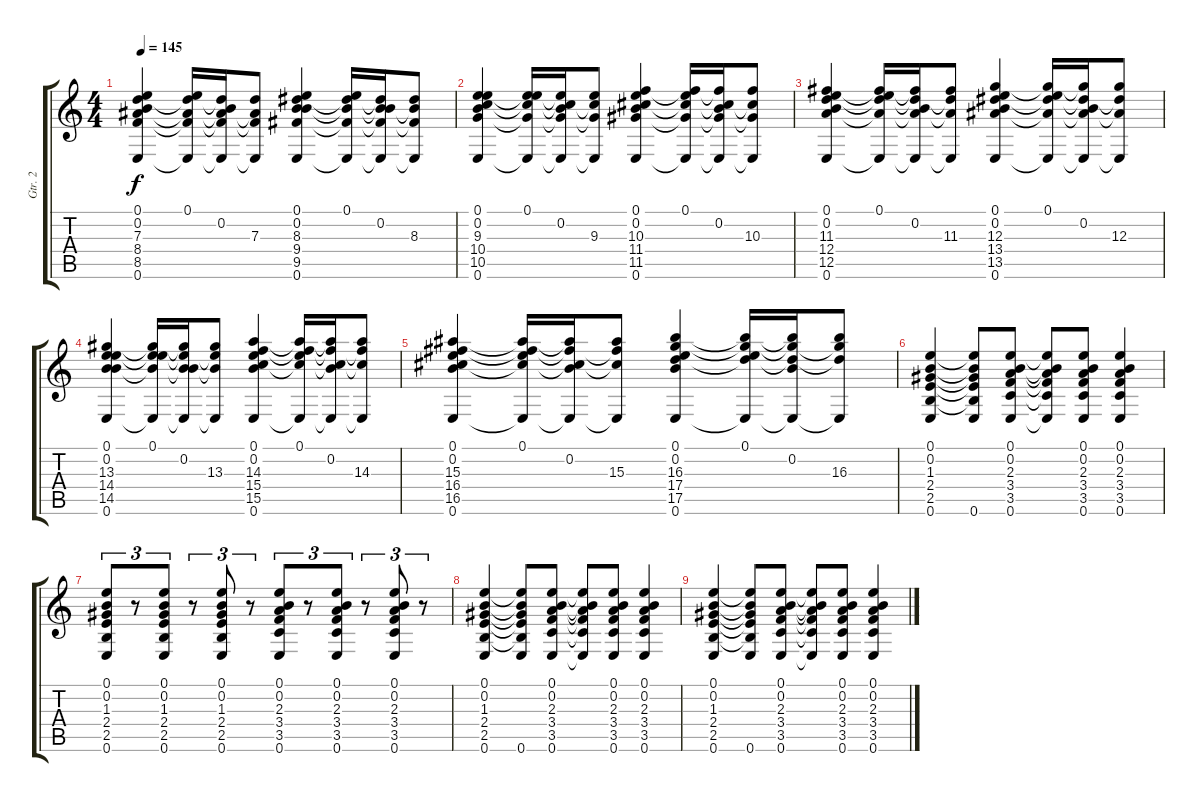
\track ("Gtr. 2" "Gtr. 2") {instrument overdrivenguitar}
\staff {score tabs}
\tuning (E4 B3 G3 D3 A2 E2) {hide}
\ts (4 4)
\tempo 145
\clef g2
\ks c
(0.1 0.2 7.3 8.4 8.5 0.6).4{dy f} (0.1 7.3{t} 8.4{t} 8.5{t} 0.6{t}).16 (0.2 7.3{t} 8.4{t} 8.5{t} 0.6{t}).16 (7.3 8.4{t} 8.5{t} 0.6{t}).8 (0.1 0.2 8.3 9.4 9.5 0.6).4 (0.1 8.3{t} 9.4{t} 9.5{t} 0.6{t}).16 (0.2 8.3{t} 9.4{t} 9.5{t} 0.6{t}).16 (8.3 9.4{t} 9.5{t} 0.6{t}).8 |
(0.1 0.2 9.3 10.4 10.5 0.6).4 (0.1 9.3{t} 10.4{t} 10.5{t} 0.6{t}).16 (0.2 9.3{t} 10.4{t} 10.5{t} 0.6{t}).16 (9.3 10.4{t} 10.5{t} 0.6{t}).8 (0.1 0.2 10.3 11.4 11.5 0.6).4 (0.1 10.3{t} 11.4{t} 11.5{t} 0.6{t}).16 (0.2 10.3{t} 11.4{t} 11.5{t} 0.6{t}).16 (10.3 11.4{t} 11.5{t} 0.6{t}).8 |
(0.1 0.2 11.3 12.4 12.5 0.6).4 (0.1 11.3{t} 12.4{t} 12.5{t} 0.6{t}).16 (0.2 11.3{t} 12.4{t} 12.5{t} 0.6{t}).16 (11.3 12.4{t} 12.5{t} 0.6{t}).8 (0.1 0.2 12.3 13.4 13.5 0.6).4 (0.1 12.3{t} 13.4{t} 13.5{t} 0.6{t}).16 (0.2 12.3{t} 13.4{t} 13.5{t} 0.6{t}).16 (12.3 13.4{t} 13.5{t} 0.6{t}).8 |
(0.1 0.2 13.3 14.4 14.5 0.6).4 (0.1 13.3{t} 14.4{t} 14.5{t} 0.6{t}).16 (0.2 13.3{t} 14.4{t} 14.5{t} 0.6{t}).16 (13.3 14.4{t} 14.5{t} 0.6{t}).8 (0.1 0.2 14.3 15.4 15.5 0.6).4 (0.1 14.3{t} 15.4{t} 15.5{t} 0.6{t}).16 (0.2 14.3{t} 15.4{t} 15.5{t} 0.6{t}).16 (14.3 15.4{t} 15.5{t} 0.6{t}).8 |
(0.1 0.2 15.3 16.4 16.5 0.6).4 (0.1 15.3{t} 16.4{t} 16.5{t} 0.6{t}).16 (0.2 15.3{t} 16.4{t} 16.5{t} 0.6{t}).16 (15.3 16.4{t} 16.5{t} 0.6{t}).8 (0.1 0.2 16.3 17.4 17.5 0.6).4 (0.1 16.3{t} 17.4{t} 17.5{t} 0.6{t}).16 (0.2 16.3{t} 17.4{t} 17.5{t} 0.6{t}).16 (16.3 17.4{t} 17.5{t} 0.6{t}).8 |
(0.1 0.2 1.3 2.4 2.5 0.6).4 (0.1{t} 0.2{t} 1.3{t} 2.4{t} 2.5{t} 0.6).8 (0.1 0.2 2.3 3.4 3.5 0.6).8 (0.1{t} 0.2{t} 2.3{t} 3.4{t} 3.5{t} 0.6{t}).8 (0.1 0.2 2.3 3.4 3.5 0.6).8 (0.1 0.2 2.3 3.4 3.5 0.6).4 |
(0.1 0.2 1.3 2.4 2.5 0.6).8{tu (3 2)} r.8{tu (3 2)} (0.1 0.2 1.3 2.4 2.5 0.6).8{tu (3 2)} r.8{tu (3 2)} (0.1 0.2 1.3 2.4 2.5 0.6).8{tu (3 2)} r.8{tu (3 2)} (0.1 0.2 2.3 3.4 3.5 0.6).8{tu (3 2)} r.8{tu (3 2)} (0.1 0.2 2.3 3.4 3.5 0.6).8{tu (3 2)} r.8{tu (3 2)} (0.1 0.2 2.3 3.4 3.5 0.6).8{tu (3 2)} r.8{tu (3 2)} |
(0.1 0.2 1.3 2.4 2.5 0.6).4 (0.1{t} 0.2{t} 1.3{t} 2.4{t} 2.5{t} 0.6).8 (0.1 0.2 2.3 3.4 3.5 0.6).8 (0.1{t} 0.2{t} 2.3{t} 3.4{t} 3.5{t} 0.6{t}).8 (0.1 0.2 2.3 3.4 3.5 0.6).8 (0.1 0.2 2.3 3.4 3.5 0.6).4 |
(0.1 0.2 1.3 2.4 2.5 0.6).4 (0.1{t} 0.2{t} 1.3{t} 2.4{t} 2.5{t} 0.6).8 (0.1 0.2 2.3 3.4 3.5 0.6).8 (0.1{t} 0.2{t} 2.3{t} 3.4{t} 3.5{t} 0.6{t}).8 (0.1 0.2 2.3 3.4 3.5 0.6).8 (0.1 0.2 2.3 3.4 3.5 0.6).4
